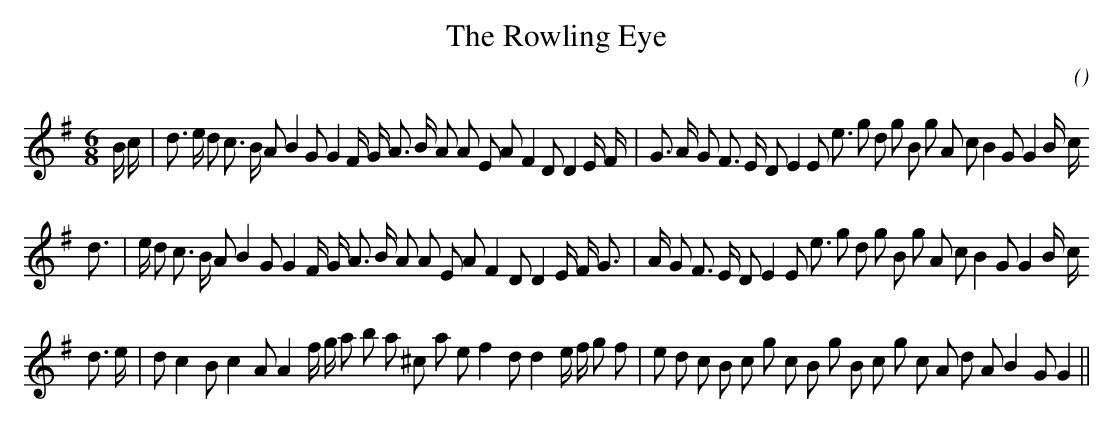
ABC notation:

X:1
T: The Rowling Eye
C:
O:
M:6/8
K:G
K:G
M:6/8
L:1/16
B c |d3 e d2 c3 B A2 B4 G2 G4 F G A3 B A2 A2 E2 A2 F4 D2 D4 E F |G3 A G2 F3 E D2 E4 E2 e3 g2 d2 g2 B2 g2 A2 c2 B4 G2 G4 B c
d3 |e d2 c3 B A2 B4 G2 G4 F G A3 B A2 A2 E2 A2 F4 D2 D4 E F G3 |A G2 F3 E D2 E4 E2 e3 g2 d2 g2 B2 g2 A2 c2 B4 G2 G4 B c
d3 e |d2 c4 B2 c4 A2 A4 f g a2 b2 a2 ^c2 a2 e2 f4 d2 d4 e f g2 f2 |e2 d2 c2 B2 c2 g2 c2 B2 g2 B2 c2 g2 c2 A2 d2 A2 B4 G2 G4 ||
